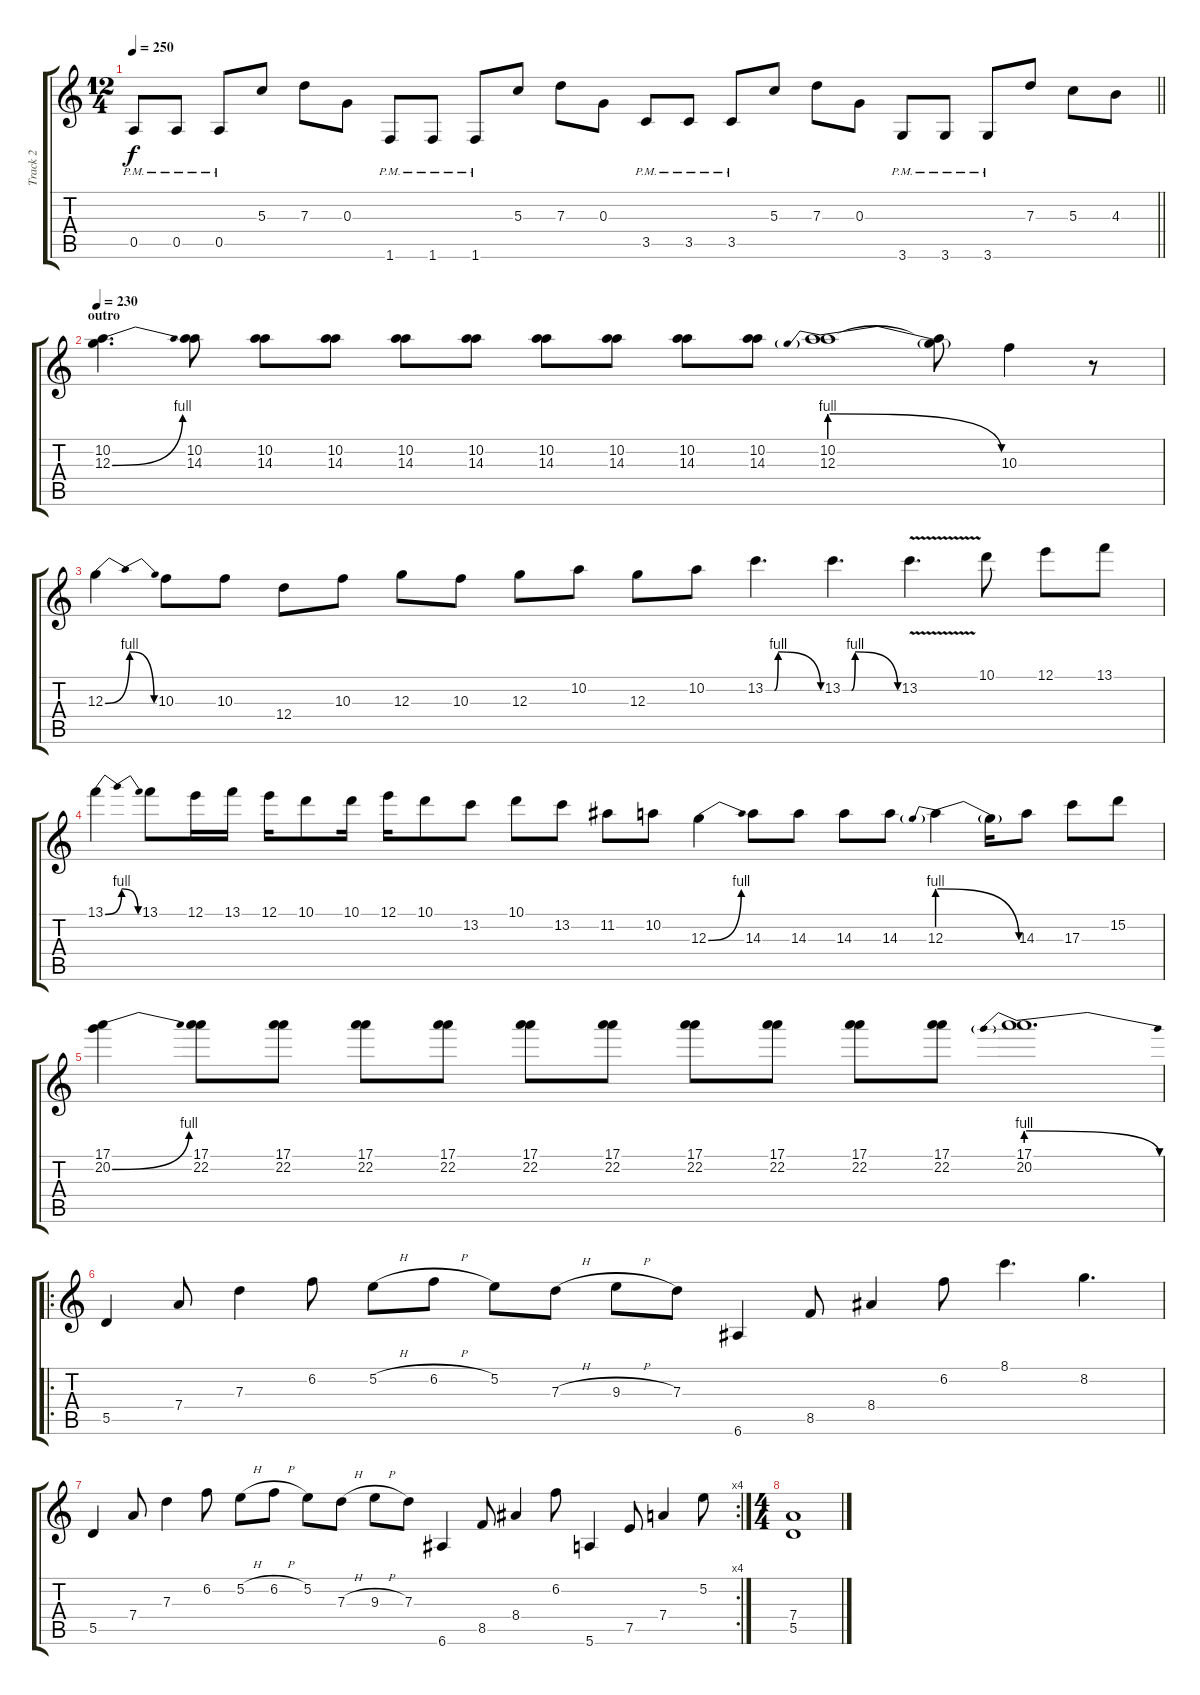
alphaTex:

\track ("Track 2" "Track 2") {instrument distortionguitar}
\staff {score tabs}
\tuning (E4 B3 G3 D3 A2 E2) {hide}
\ts (12 4)
\tempo 250
\clef g2
\barLineRight lightlight
\ks c
0.5{pm}.8{dy f} 0.5{pm}.8 0.5{pm}.8 5.3.8 7.3.8 0.3.8 1.6{pm}.8 1.6{pm}.8 1.6{pm}.8 5.3.8 7.3.8 0.3.8 3.5{pm}.8 3.5{pm}.8 3.5{pm}.8 5.3.8 7.3.8 0.3.8 3.6{pm}.8 3.6{pm}.8 3.6{pm}.8 7.3.8 5.3.8 4.3.8 |
\section ("" "outro")
\tempo 230
(10.2 12.3{be (bend 0 0 60 4)}).4{d volume 15} (10.2 14.3).8 (10.2 14.3).8 (10.2 14.3).8 (10.2 14.3).8 (10.2 14.3).8 (10.2 14.3).8 (10.2 14.3).8 (10.2 14.3).8 (10.2 14.3).8 (10.2 12.3{be (prebendrelease 0 4 60 0)}).1 (10.2{t} 12.3{t}).8 10.3.4 r.8 |
12.3{be (bendrelease 0 0 20 4 40 4 60 0)}.4 10.3.8 10.3.8 12.4.8 10.3.8 12.3.8 10.3.8 12.3.8 10.2.8 12.3.8 10.2.8 13.2{be (custom 0 0 10 0 14 4 60 0)}.4{d} 13.2{be (custom 0 0 10 0 14 4 60 0)}.4{d} 13.2{v}.4{d} 10.1.8 12.1.8 13.1.8 |
13.1{be (bendrelease 0 0 20 4 40 4 60 0)}.4 13.1.8 12.1.16 13.1.16 12.1.16 10.1.8 10.1.16 12.1.16 10.1.8 13.2.8 10.1.8 13.2.8 11.2.8 10.2.8 12.3{be (bend 0 0 60 4)}.4 14.3.8 14.3.8 14.3.8 14.3.8 12.3{be (prebendrelease 0 4 60 0)}.4 12.3{t}.16 14.3.8 17.3.8 15.2.8 |
(17.1 20.2{be (bend 0 0 60 4)}).4 (17.1 22.2).8 (17.1 22.2).8 (17.1 22.2).8 (17.1 22.2).8 (17.1 22.2).8 (17.1 22.2).8 (17.1 22.2).8 (17.1 22.2).8 (17.1 22.2).8 (17.1 22.2).8 (17.1 20.2{be (prebendrelease 0 4 60 0)}).1{d} |
\ro
5.5.4{volume 10} 7.4.8 7.3.4 6.2.8 5.2{h}.8 6.2{h}.8 5.2.8 7.3{h}.8 9.3{h}.8 7.3.8 6.6.4 8.5.8 8.4.4 6.2.8 8.1.4{d} 8.2.4{d} |
\rc 4
5.5.4 7.4.8 7.3.4 6.2.8 5.2{h}.8 6.2{h}.8 5.2.8 7.3{h}.8 9.3{h}.8 7.3.8 6.6.4 8.5.8 8.4.4 6.2.8 5.6.4 7.5.8 7.4.4 5.2.8 |
\ts (4 4)
(7.4 5.5).1
